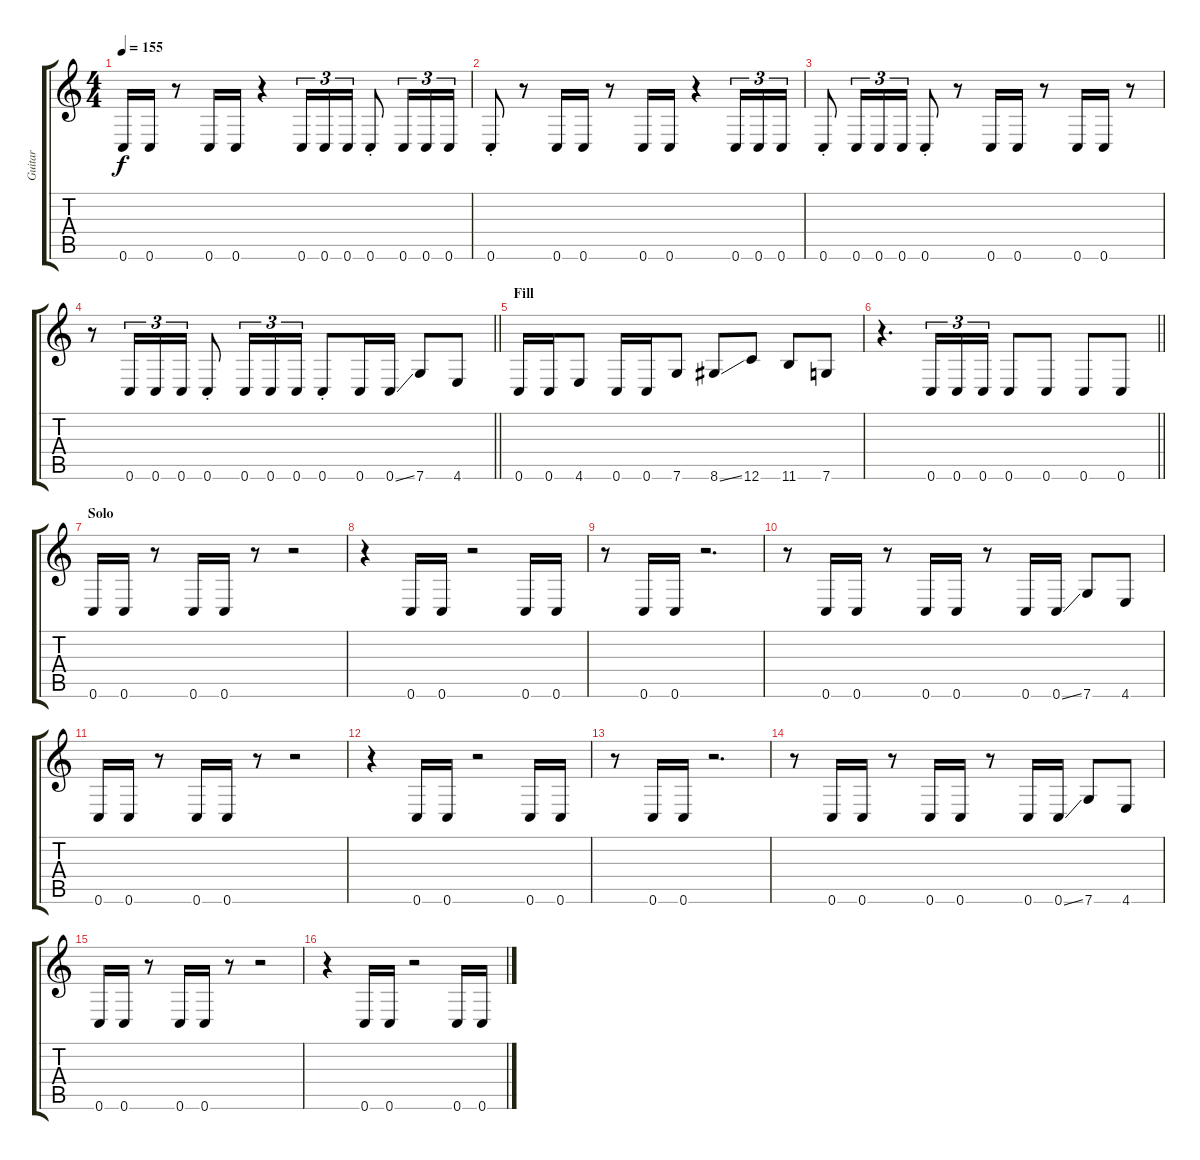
\track ("Guitar" "Guitar") {instrument distortionguitar}
\staff {score tabs}
\tuning (D4 A3 F3 C3 G2 C2) {hide}
\ts (4 4)
\tempo 155
\clef g2
\ks c
0.6.16{dy f} 0.6.16 r.8 0.6.16 0.6.16 r.4 0.6.16{tu (3 2)} 0.6.16{tu (3 2)} 0.6.16{tu (3 2)} 0.6{st}.8 0.6.16{tu (3 2)} 0.6.16{tu (3 2)} 0.6.16{tu (3 2)} |
0.6{st}.8 r.8 0.6.16 0.6.16 r.8 0.6.16 0.6.16 r.4 0.6.16{tu (3 2)} 0.6.16{tu (3 2)} 0.6.16{tu (3 2)} |
0.6{st}.8 0.6.16{tu (3 2)} 0.6.16{tu (3 2)} 0.6.16{tu (3 2)} 0.6{st}.8 r.8 0.6.16 0.6.16 r.8 0.6.16 0.6.16 r.8 |
\barLineRight lightlight
r.8 0.6.16{tu (3 2)} 0.6.16{tu (3 2)} 0.6.16{tu (3 2)} 0.6{st}.8 0.6.16{tu (3 2)} 0.6.16{tu (3 2)} 0.6.16{tu (3 2)} 0.6{st}.8 0.6.16 0.6{ss}.16 7.6.8 4.6.8 |
\section ("" "Fill")
0.6.16 0.6.16 4.6.8 0.6.16 0.6.16 7.6.8 8.6{ss}.8 12.6.8 11.6.8 7.6.8 |
\barLineRight lightlight
r.4{d} 0.6.16{tu (3 2)} 0.6.16{tu (3 2)} 0.6.16{tu (3 2)} 0.6.8 0.6.8 0.6.8 0.6.8 |
\section ("" "Solo")
0.6.16 0.6.16 r.8 0.6.16 0.6.16 r.8 r.2 |
r.4 0.6.16 0.6.16 r.2 0.6.16 0.6.16 |
r.8 0.6.16 0.6.16 r.2{d} |
r.8 0.6.16 0.6.16 r.8 0.6.16 0.6.16 r.8 0.6.16 0.6{ss}.16 7.6.8 4.6.8 |
0.6.16 0.6.16 r.8 0.6.16 0.6.16 r.8 r.2 |
r.4 0.6.16 0.6.16 r.2 0.6.16 0.6.16 |
r.8 0.6.16 0.6.16 r.2{d} |
r.8 0.6.16 0.6.16 r.8 0.6.16 0.6.16 r.8 0.6.16 0.6{ss}.16 7.6.8 4.6.8 |
0.6.16 0.6.16 r.8 0.6.16 0.6.16 r.8 r.2 |
r.4 0.6.16 0.6.16 r.2 0.6.16 0.6.16
